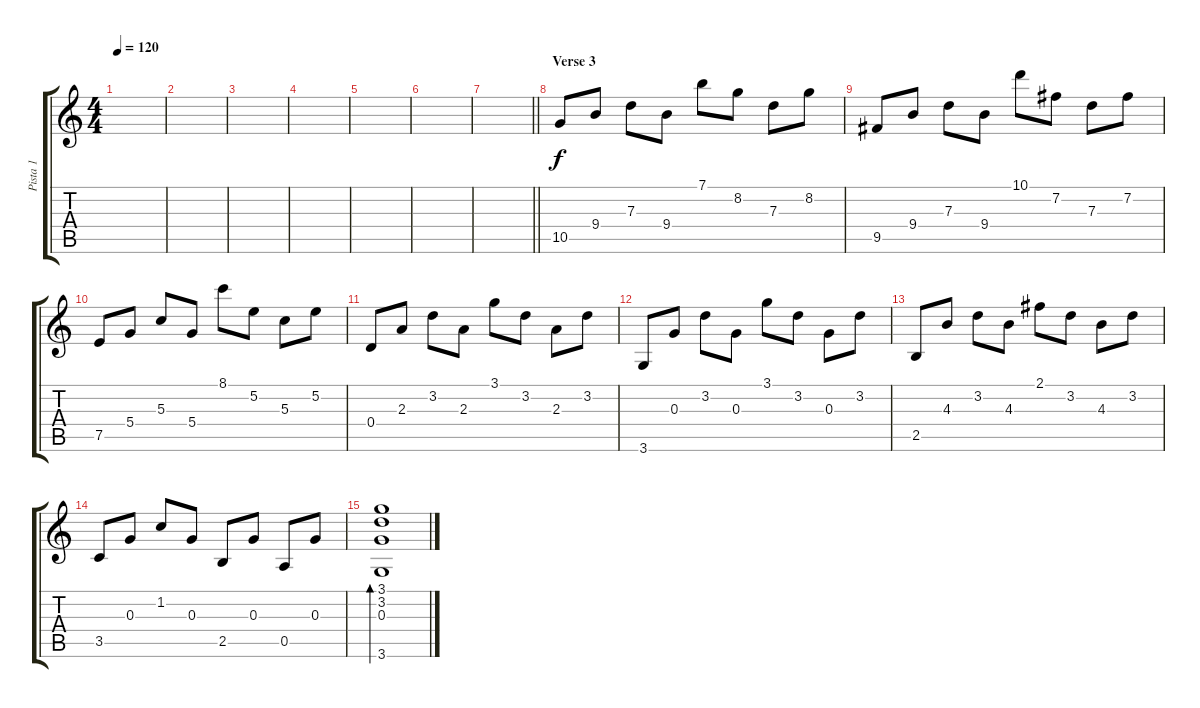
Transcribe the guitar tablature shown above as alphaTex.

\track ("Pista 1" "Pista 1") {instrument acousticguitarsteel}
\staff {score tabs}
\tuning (E4 B3 G3 D3 A2 E2) {hide}
\ts (4 4)
\tempo 120
\clef g2
\ks c
|
|
|
|
|
|
\barLineRight lightlight
|
\section ("" "Verse 3")
10.5.8 9.4.8 7.3.8 9.4.8 7.1.8 8.2.8 7.3.8 8.2.8 |
9.5.8 9.4.8 7.3.8 9.4.8 10.1.8 7.2.8 7.3.8 7.2.8 |
7.5.8 5.4.8 5.3.8 5.4.8 8.1.8 5.2.8 5.3.8 5.2.8 |
0.4.8 2.3.8 3.2.8 2.3.8 3.1.8 3.2.8 2.3.8 3.2.8 |
3.6.8 0.3.8 3.2.8 0.3.8 3.1.8 3.2.8 0.3.8 3.2.8 |
2.5.8 4.3.8 3.2.8 4.3.8 2.1.8 3.2.8 4.3.8 3.2.8 |
3.5.8 0.3.8 1.2.8 0.3.8 2.5.8 0.3.8 0.5.8 0.3.8 |
(3.1 3.2 0.3 3.6).1{bd 60}
